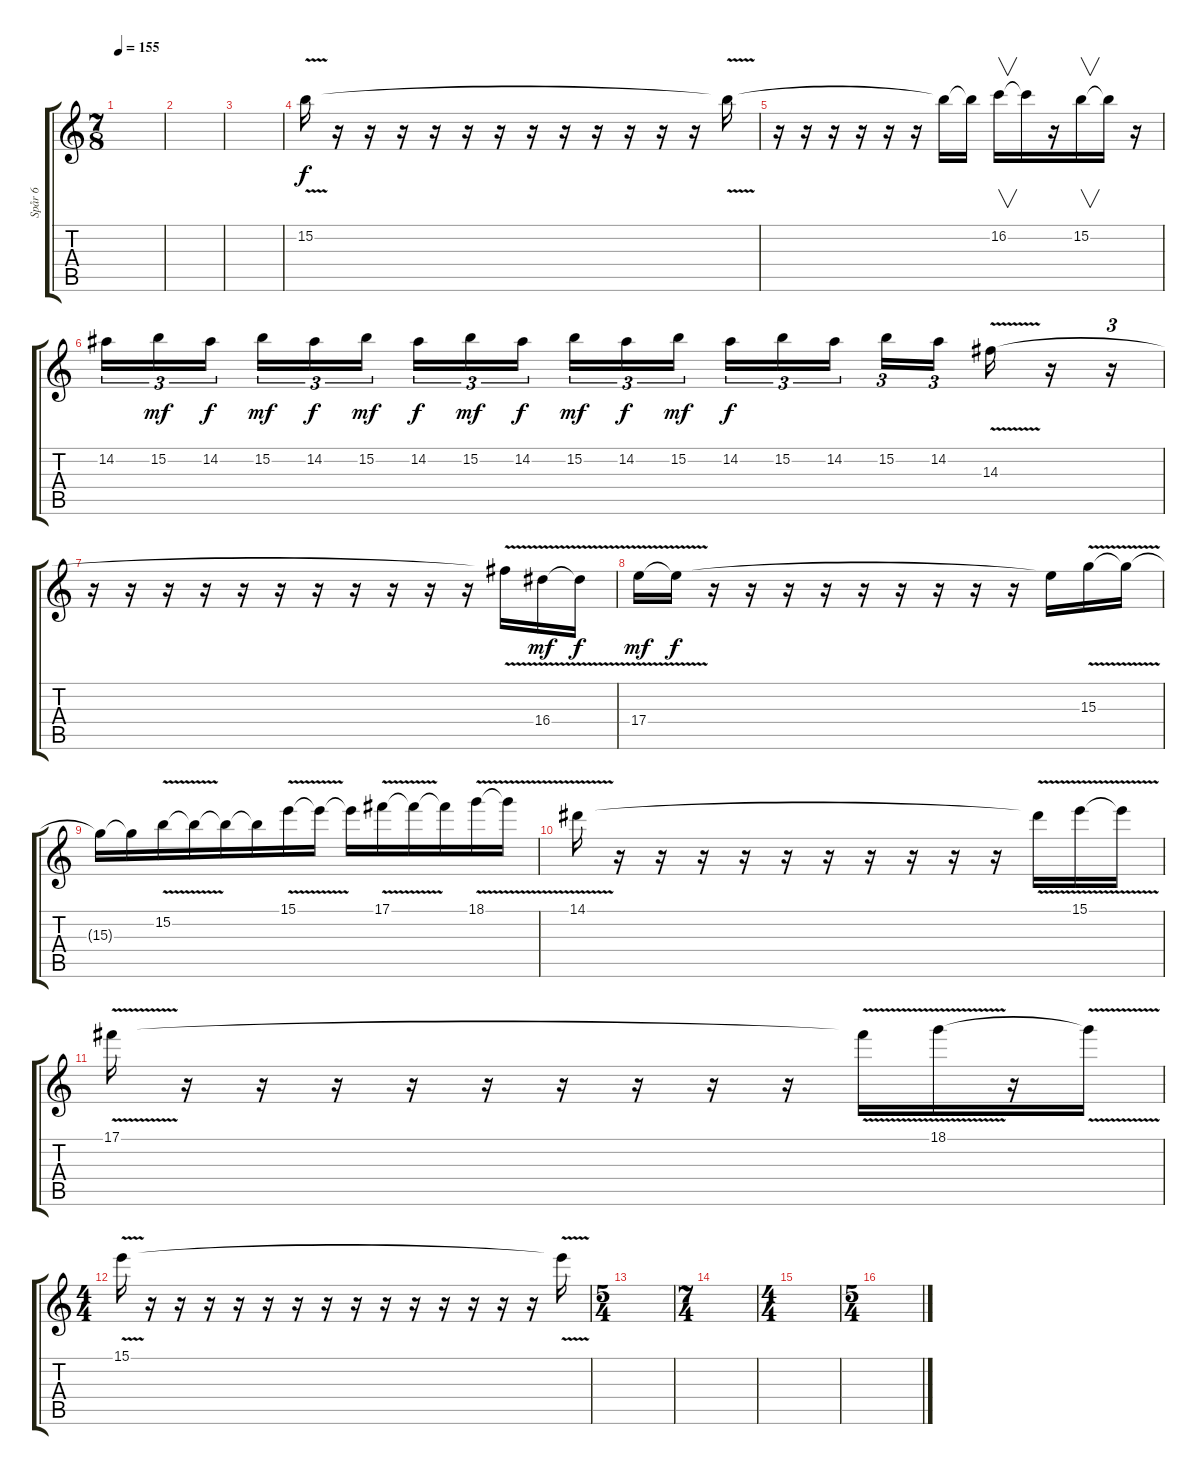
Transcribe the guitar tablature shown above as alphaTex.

\track ("Spår 6" "Spår 6") {instrument overdrivenguitar}
\staff {score tabs}
\tuning (Db4 Ab3 E3 B2 Gb2 B1) {hide}
\ts (7 8)
\tempo 155
\clef g2
\ks c
|
|
|
15.2{v}.16 r.16 r.16 r.16 r.16 r.16 r.16 r.16 r.16 r.16 r.16 r.16 r.16 15.2{t}.16 |
r.16 r.16 r.16 r.16 r.16 r.16 15.2{t}.16 15.2{t}.16 16.2.16{v} 16.2{t}.16 r.16 15.2.16{v} 15.2{t}.16 r.16 |
14.2.16{tu (3 2)} 15.2.16{tu (3 2) dy mf} 14.2.16{tu (3 2) dy f} 15.2.16{tu (3 2) dy mf} 14.2.16{tu (3 2) dy f} 15.2.16{tu (3 2) dy mf} 14.2.16{tu (3 2) dy f} 15.2.16{tu (3 2) dy mf} 14.2.16{tu (3 2) dy f} 15.2.16{tu (3 2) dy mf} 14.2.16{tu (3 2) dy f} 15.2.16{tu (3 2) dy mf} 14.2.16{tu (3 2) dy f} 15.2.16{tu (3 2)} 14.2.16{tu (3 2)} 15.2.16{tu (3 2)} 14.2.16{tu (3 2) beam splitsecondary} 14.3{v}.16 r.16 r.16{tu (3 2)} |
r.16 r.16 r.16 r.16 r.16 r.16 r.16 r.16 r.16 r.16 r.16 14.3{t}.16 16.4{v}.16{dy mf} 16.4{t}.16{dy f} |
17.4{v}.16{dy mf} 17.4{t}.16{dy f} r.16 r.16 r.16 r.16 r.16 r.16 r.16 r.16 r.16 17.4{t}.16 15.3{v}.16 15.3{t}.16 |
15.3{t}.16 15.3{t}.16 15.2{v}.16 15.2{t}.16 15.2{t}.16 15.2{t}.16 15.1{v}.16 15.1{t}.16 15.1{t}.16 17.1{v}.16 17.1{t}.16 17.1{t}.16 18.1{v}.16 18.1{t}.16 |
14.1{v}.16 r.16 r.16 r.16 r.16 r.16 r.16 r.16 r.16 r.16 r.16 14.1{t}.16 15.1{v}.16 15.1{t}.16 |
17.1{v}.16 r.16 r.16 r.16 r.16 r.16 r.16 r.16 r.16 r.16 17.1{t}.16 18.1{v}.16 r.16 18.1{t}.16 |
\ts (4 4)
15.1{v}.16 r.16 r.16 r.16 r.16 r.16 r.16 r.16 r.16 r.16 r.16 r.16 r.16 r.16 r.16 15.1{t}.16 |
\ts (5 4)
|
\ts (7 4)
|
\ts (4 4)
|
\ts (5 4)
